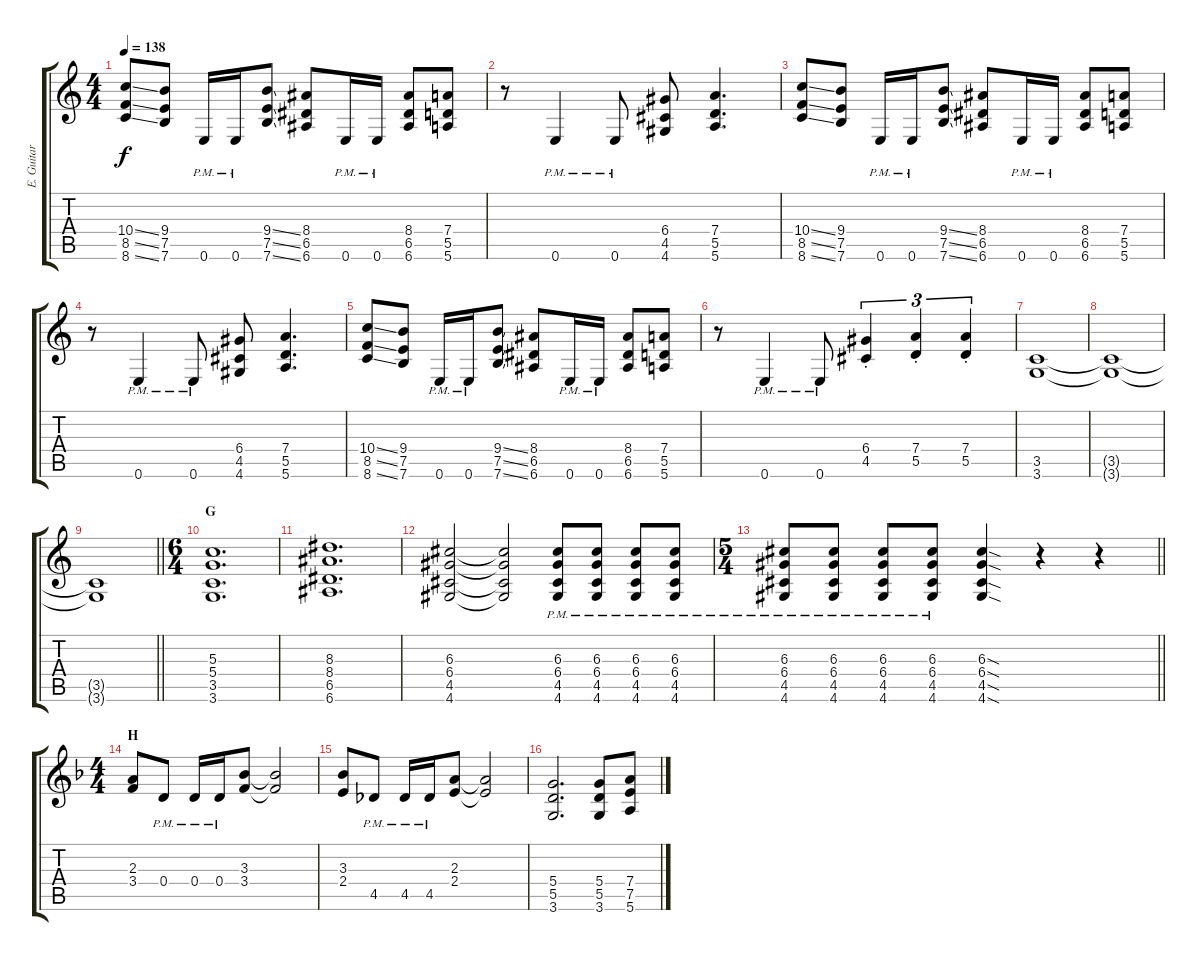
\track ("E. Guitar I" "E. Guitar ") {instrument overdrivenguitar}
\staff {score tabs}
\tuning (E4 B3 G3 D3 A2 E2) {hide}
\ts (4 4)
\tempo 138
\clef g2
\ks c
(10.4{ss} 8.5{ss} 8.6{ss}).8{dy f} (9.4 7.5 7.6).8 0.6{pm}.16 0.6{pm}.16 (9.4{ss} 7.5{ss} 7.6{ss}).8 (8.4 6.5 6.6).8 0.6{pm}.16 0.6{pm}.16 (8.4 6.5 6.6).8 (7.4 5.5 5.6).8 |
r.8 0.6{pm}.4 0.6{pm}.8 (6.4 4.5 4.6).8 (7.4 5.5 5.6).4{d} |
(10.4{ss} 8.5{ss} 8.6{ss}).8 (9.4 7.5 7.6).8 0.6{pm}.16 0.6{pm}.16 (9.4{ss} 7.5{ss} 7.6{ss}).8 (8.4 6.5 6.6).8 0.6{pm}.16 0.6{pm}.16 (8.4 6.5 6.6).8 (7.4 5.5 5.6).8 |
r.8 0.6{pm}.4 0.6{pm}.8 (6.4 4.5 4.6).8 (7.4 5.5 5.6).4{d} |
(10.4{ss} 8.5{ss} 8.6{ss}).8 (9.4 7.5 7.6).8 0.6{pm}.16 0.6{pm}.16 (9.4{ss} 7.5{ss} 7.6{ss}).8 (8.4 6.5 6.6).8 0.6{pm}.16 0.6{pm}.16 (8.4 6.5 6.6).8 (7.4 5.5 5.6).8 |
r.8 0.6{pm}.4 0.6{pm}.8 (6.4{st} 4.5{st}).4{tu (3 2)} (7.4{st} 5.5{st}).4{tu (3 2)} (7.4{st} 5.5{st}).4{tu (3 2)} |
(3.5 3.6).1 |
(3.5{t} 3.6{t}).1 |
\barLineRight lightlight
(3.5{t} 3.6{t}).1 |
\ts (6 4)
\section ("" "G")
(5.3 5.4 3.5 3.6).1{d} |
(8.3 8.4 6.5 6.6).1{d} |
(6.3 6.4 4.5 4.6).2 (6.3{t} 6.4{t} 4.5{t} 4.6{t}).2 (6.3{pm} 6.4{pm} 4.5{pm} 4.6{pm}).8 (6.3{pm} 6.4{pm} 4.5{pm} 4.6{pm}).8 (6.3{pm} 6.4{pm} 4.5{pm} 4.6{pm}).8 (6.3{pm} 6.4{pm} 4.5{pm} 4.6{pm}).8 |
\ts (5 4)
\barLineRight lightlight
(6.3{pm} 6.4{pm} 4.5{pm} 4.6{pm}).8 (6.3{pm} 6.4{pm} 4.5{pm} 4.6{pm}).8 (6.3{pm} 6.4{pm} 4.5{pm} 4.6{pm}).8 (6.3{pm} 6.4{pm} 4.5{pm} 4.6{pm}).8 (6.3{sod} 6.4{sod} 4.5{sod} 4.6{sod}).4 r.4 r.4 |
\ts (4 4)
\section ("" "H")
\ks f
(2.3 3.4).8 0.4{pm}.8 0.4{pm}.16 0.4{pm}.16 (3.3 3.4).8 (3.3{t} 3.4{t}).2 |
(3.3 2.4).8 4.5{pm}.8 4.5{pm}.16 4.5{pm}.16 (2.3 2.4).8 (2.3{t} 2.4{t}).2 |
(5.4 5.5 3.6).2{d} (5.4 5.5 3.6).8 (7.4 7.5 5.6).8
